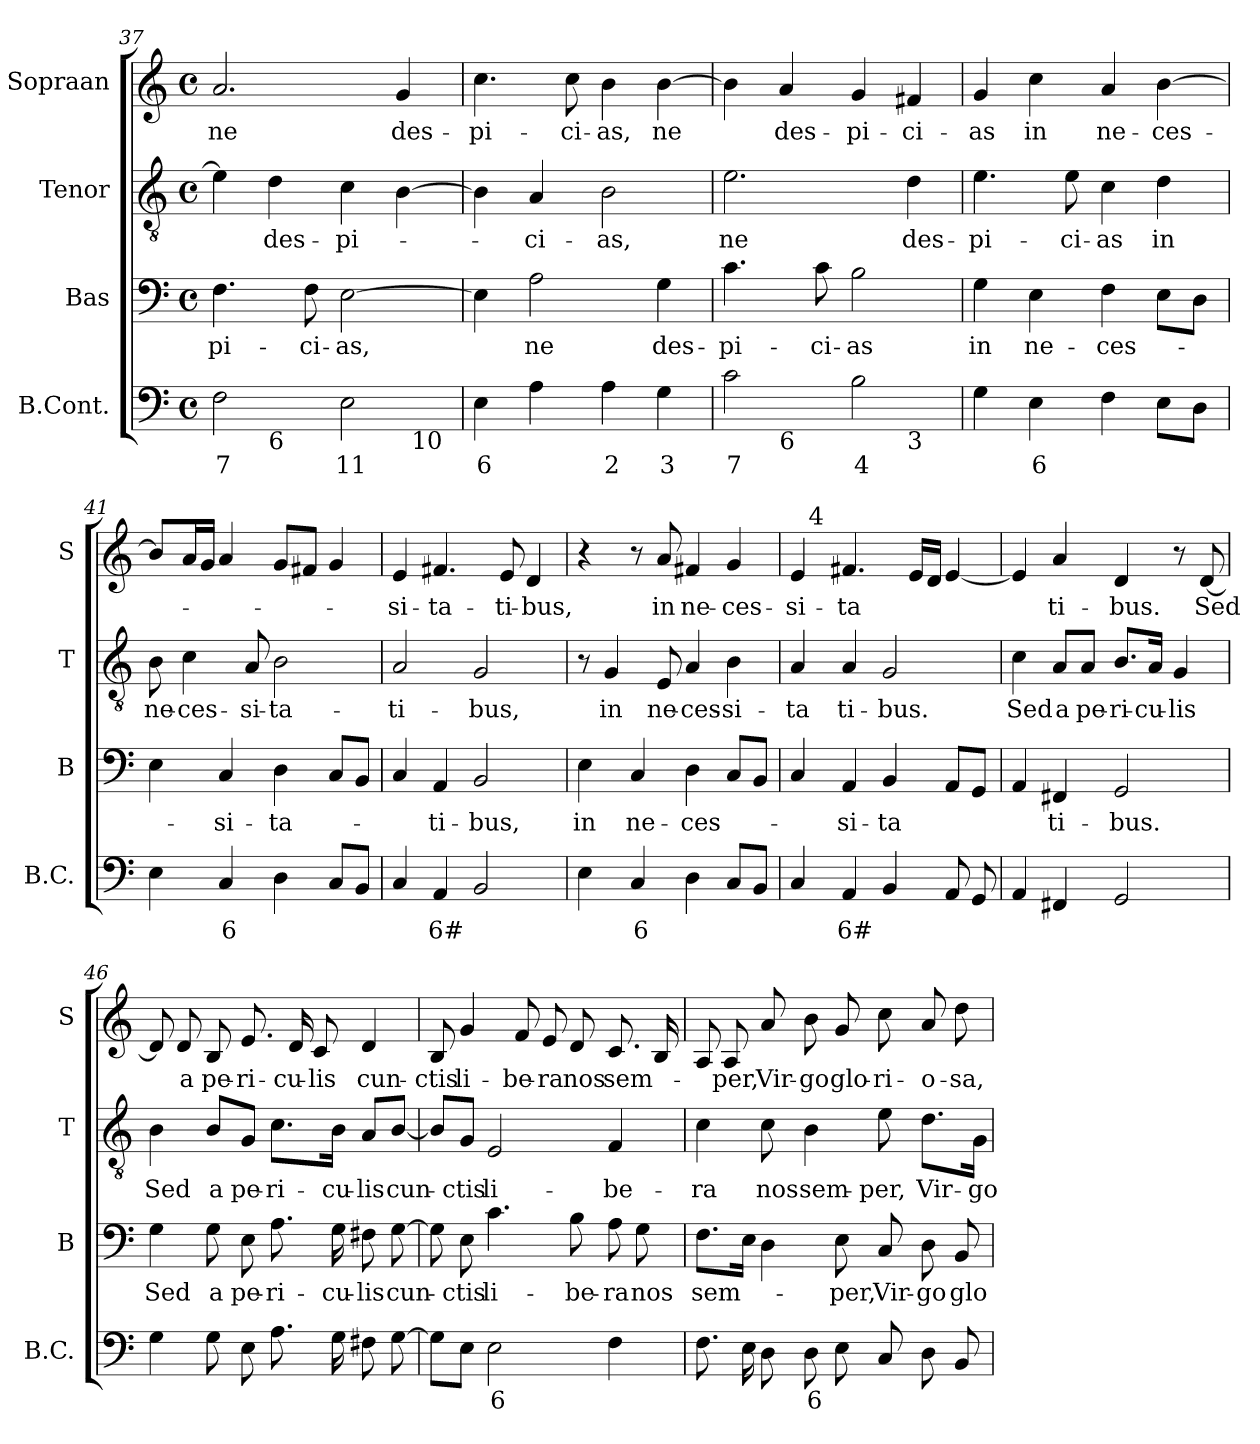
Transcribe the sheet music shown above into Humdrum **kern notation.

**kern	**text	**kern	**text	**kern	**text	**kern	**text
*part4	*part4	*part3	*part3	*part2	*part2	*part1	*part1
*staff4	*staff4	*staff3	*staff3	*staff2	*staff2	*staff1	*staff1
*I"B.Cont.	*	*I"Bas	*	*I"Tenor	*	*I"Sopraan	*
*I'B.C.	*	*I'B	*	*I'T	*	*I'S	*
*clefF4	*	*clefF4	*	*clefGv2	*	*clefG2	*
*k[]	*	*k[]	*	*k[]	*	*k[]	*
*C:	*	*C:	*	*C:	*	*C:	*
*M4/4	*	*M4/4	*	*M4/4	*	*M4/4	*
*met(c)	*	*met(c)	*	*met(c)	*	*met(c)	*
=37	=37	=37	=37	=37	=37	=37	=37
*^	*	*	*	*	*	*	*
*	*^	*	*	*	*	*	*	*
2F\	4ryy	2ryy	7	4.F\	-pi-	4e\]	.	2.a/	ne
!	!LO:TX:b:t=6	!	!	!	!	!	!	!	!
.	2.ryy	.	.	.	.	4d\	des-	.	.
.	.	.	.	8F\	-ci-	.	.	.	.
2E\	.	4ryy	11	[2E\	-as,	4c\	-pi-	.	.
.	.	32ryy	.	.	.	[4B\	.	4g/	des-
!	!	!LO:TX:b:t=10	!	!	!	!	!	!	!
.	.	8..ryy	.	.	.	.	.	.	.
*v	*v	*v	*	*	*	*	*	*	*
=38	=38	=38	=38	=38	=38	=38	=38
4E\	6	4E\]	.	4B\]	.	4.cc\	-pi-
4A\	.	2A\	ne	4A/	-ci-	.	.
.	.	.	.	.	.	8cc\	-ci-
4A\	2	.	.	2B\	-as,	4b\	-as,
4G\	3	4G\	des-	.	.	[4b\	ne
=39	=39	=39	=39	=39	=39	=39	=39
*^	*	*	*	*	*	*	*
*	*^	*	*	*	*	*	*	*
2c\	4ryy	2.ryy	7	4.c\	-pi-	2.e\	ne	4b\]	.
!	!LO:TX:b:t=6	!	!	!	!	!	!	!	!
.	2.ryy	.	.	.	.	.	.	4a/	des-
.	.	.	.	8c\	-ci-	.	.	.	.
2B\	.	.	4	2B\	-as	.	.	4g/	-pi-
!	!	!LO:TX:b:t=3	!	!	!	!	!	!	!
.	.	4ryy	.	.	.	4d\	des-	4f#X/	-ci-
*v	*v	*v	*	*	*	*	*	*	*
!!LO:LB:g=z
=40	=40	=40	=40	=40	=40	=40	=40
4G\	.	4G\	in	4.e\	-pi-	4g/	-as
4E\	6	4E\	ne-	.	.	4cc\	in
.	.	.	.	8e\	-ci-	.	.
4F\	.	4F\	-ces-	4c\	-as	4a/	ne-
8E\L	.	8E\L	.	4d\	in	[4b\	-ces-
8D\J	.	8D\J	.	.	.	.	.
=41	=41	=41	=41	=41	=41	=41	=41
4E\	.	4E\	.	8B\	ne-	8b/L]	.
.	.	.	.	4c\	-ces-	16a/L	.
.	.	.	.	.	.	16g/JJ	.
4C/	6	4C/	-si-	.	.	4a/	.
.	.	.	.	8A/	-si-	.	.
4D\	.	4D\	-ta-	2B\	-ta-	8g/L	.
.	.	.	.	.	.	8f#X/J	.
8C/L	.	8C/L	.	.	.	4g/	.
8BB/J	.	8BB/J	.	.	.	.	.
=42	=42	=42	=42	=42	=42	=42	=42
4C/	.	4C/	.	2A/	-ti-	4e/	-si-
4AA/	6#	4AA/	-ti-	.	.	4.f#X/	-ta-
2BB/	.	2BB/	-bus,	2G/	-bus,	.	.
.	.	.	.	.	.	8e/	-ti-
.	.	.	.	.	.	4d/	-bus,
=43	=43	=43	=43	=43	=43	=43	=43
4E\	.	4E\	in	8r	.	4r	.
.	.	.	.	4G/	in	.	.
4C/	6	4C/	ne-	.	.	8r	.
.	.	.	.	8E/	ne-	8a/	in
4D\	.	4D\	-ces-	4A/	-ces-	4f#X/	ne-
8C/L	.	8C/L	.	4B\	-si-	4g/	-ces-
8BB/J	.	8BB/J	.	.	.	.	.
!!LO:PB:g=z
=44	=44	=44	=44	=44	=44	=44	=44
*	*	*	*	*	*	*^	*
4C/	.	4C/	.	4A/	-ta	4e/	16ryy	-si-
!	!	!	!	!	!	!	!LO:TX:a:t=4	!
.	.	.	.	.	.	.	2...ryy	.
4AA/	6#	4AA/	-si-	4A/	ti-	4.f#X/	.	-ta
4BB/	.	4BB/	-ta	2G/	-bus.	.	.	.
.	.	.	.	.	.	16e/LL	.	.
.	.	.	.	.	.	16d/JJ	.	.
8AA/	.	8AA/L	.	.	.	[4e/	.	.
8GG/	.	8GG/J	.	.	.	.	.	.
*	*	*	*	*	*	*v	*v	*
=45	=45	=45	=45	=45	=45	=45	=45
4AA/	.	4AA/	.	4c\	Sed	4e/]	.
4FF#X/	.	4FF#X/	ti-	8A/L	a	4a/	ti-
.	.	.	.	8A/J	pe-	.	.
2GG/	.	2GG/	-bus.	8.B/L	-ri-	4d/	-bus.
.	.	.	.	16A/Jk	-cu-	.	.
.	.	.	.	4G/	-lis	8r	.
.	.	.	.	.	.	[8d/	Sed
=46	=46	=46	=46	=46	=46	=46	=46
4G\	.	4G\	Sed	4B\	Sed	8d/]	.
.	.	.	.	.	.	8d/	a
8G\	.	8G\	a	8B/L	a	8B/	pe-
8E\	.	8E\	pe-	8G/J	pe-	8.e/	-ri-
8.A\	.	8.A\	-ri-	8.c\L	-ri-	.	.
.	.	.	.	.	.	16d/	-cu-
.	.	.	.	.	.	8c/	-lis
16G\	.	16G\	-cu-	16B\Jk	-cu-	.	.
8F#X\	.	8F#X\	-lis	8A/L	-lis	4d/	cun-
[8G\	.	[8G\	cun-	[8B/J	cun-	.	.
!!LO:LB:g=z
=47	=47	=47	=47	=47	=47	=47	=47
8G\L]	.	8G\]	.	8B/L]	.	8B/	-ctis
8E\J	.	8E\	-ctis	8G/J	-ctis	4g/	li-
2E\	6	4.c\	li-	2E/	li-	.	.
.	.	.	.	.	.	8f/	-be-
.	.	.	.	.	.	8e/	-ra
.	.	8B\	-be-	.	.	8d/	nos
4F\	.	8A\	-ra	4F/	-be-	8.c/	sem-
.	.	8G\	nos	.	.	.	.
.	.	.	.	.	.	16B/	.
=48	=48	=48	=48	=48	=48	=48	=48
8.F\	.	8.F\L	sem-	4c\	-ra	8A/	.
.	.	.	.	.	.	8A/	-per,
16E\	.	16E\Jk	.	.	.	.	.
8D\	.	4D\	.	8c\	nos	8a/	Vir-
8D\	6	.	.	4B\	sem-	8b\	-go
8E\	.	8E\	-per,	.	.	8g/	glo-
8C/	.	8C/	Vir-	8e\	-per,	8cc\	-ri-
8D\	.	8D\	-go	8.d\L	Vir-	8a/	-o-
8BB/	.	8BB/	glo-	.	.	8dd\	-sa,
.	.	.	.	16G\Jk	-go	.	.
=	=	=	=	=	=	=	=
*-	*-	*-	*-	*-	*-	*-	*-
